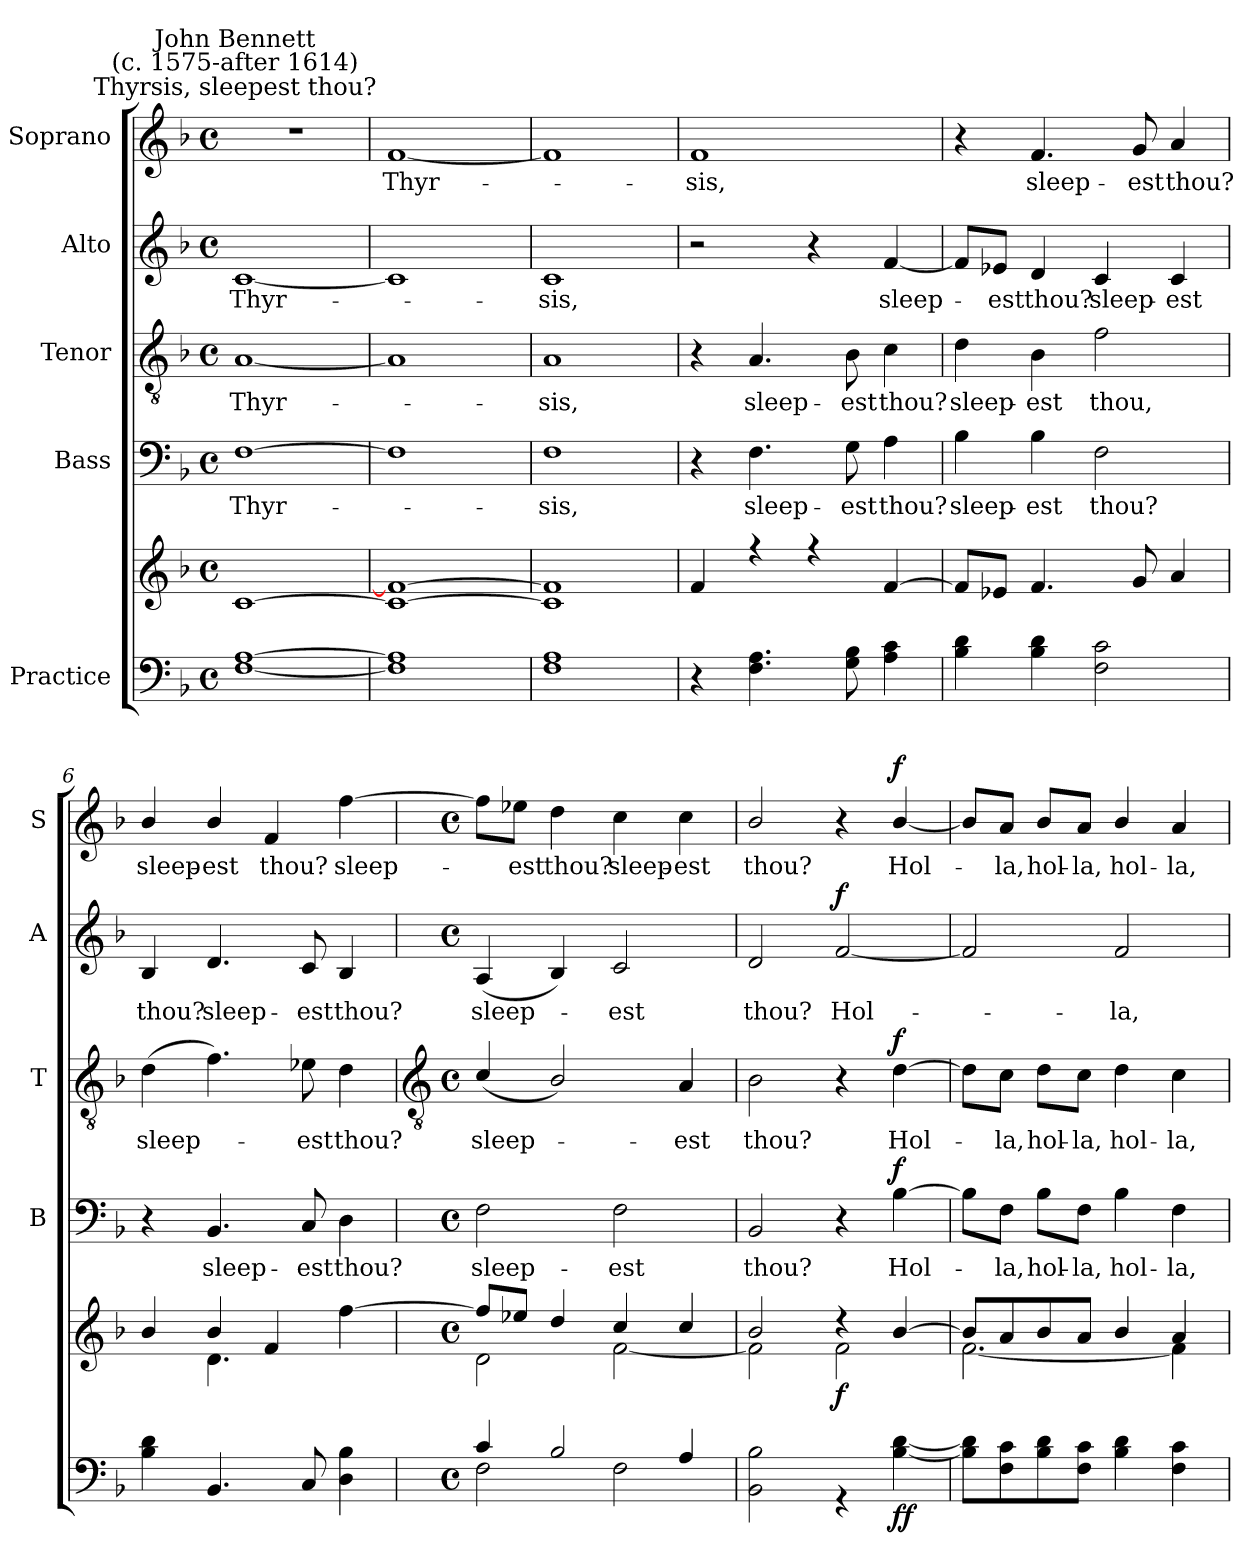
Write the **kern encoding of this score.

**kern	**kern	**dynam	**kern	**text	**dynam	**kern	**text	**dynam	**kern	**text	**dynam	**kern	**text	**dynam
*part5	*part5	*part5	*part4	*part4	*part4	*part3	*part3	*part3	*part2	*part2	*part2	*part1	*part1	*part1
*staff6	*staff5	*staff5/6	*staff4	*staff4	*staff4	*staff3	*staff3	*staff3	*staff2	*staff2	*staff2	*staff1	*staff1	*staff1
*I"Practice	*	*	*I"Bass	*	*	*I"Tenor	*	*	*I"Alto	*	*	*I"Soprano	*	*
*	*	*	*I'B	*	*	*I'T	*	*	*I'A	*	*	*I'S	*	*
*clefF4	*clefG2	*	*clefF4	*	*	*clefGv2	*	*	*clefG2	*	*	*clefG2	*	*
*k[b-]	*k[b-]	*	*k[b-]	*	*	*k[b-]	*	*	*k[b-]	*	*	*k[b-]	*	*
*F:	*F:	*	*F:	*	*	*F:	*	*	*F:	*	*	*F:	*	*
*M4/4	*M4/4	*	*M4/4	*	*	*M4/4	*	*	*M4/4	*	*	*M4/4	*	*
*met(c)	*met(c)	*	*met(c)	*	*	*met(c)	*	*	*met(c)	*	*	*met(c)	*	*
=1	=1	=1	=1	=1	=1	=1	=1	=1	=1	=1	=1	=1	=1	=1
*	*^	*	*	*	*	*	*	*	*	*	*	*	*	*
!	!	!	!	!	!	!	!	!	!	!	!	!	!LO:TX:a:cj:t=Thyrsis, sleepest thou?	!	!
!	!	!	!	!	!	!	!	!	!	!	!	!	!LO:TX:a:cj:t=John Bennett\n(c. 1575-after 1614)	!	!
!	!	!	!	!	!LO:LY:b	!	!	!LO:LY:b	!	!	!LO:LY:b	!	!	!	!
[1F [1A	[1c	1ryy	.	[1F	Thyr-	.	[1A	Thyr-	.	[1c	Thyr-	.	1r	.	.
=2	=2	=2	=2	=2	=2	=2	=2	=2	=2	=2	=2	=2	=2	=2	=2
!	!	!	!	!	!	!	!	!	!	!	!	!	!	!LO:LY:b	!
1F] 1A]	1c_ 1f_	1ryy	.	1F]	.	.	1A]	.	.	1c]	.	.	[1f	Thyr-	.
=3	=3	=3	=3	=3	=3	=3	=3	=3	=3	=3	=3	=3	=3	=3	=3
!	!	!	!	!	!LO:LY:b	!	!	!LO:LY:b	!	!	!LO:LY:b	!	!	!	!
1F 1A	1c] 1f]	1ryy	.	1F	sis,	.	1A	sis,	.	1c	sis,	.	1f]	.	.
=4	=4	=4	=4	=4	=4	=4	=4	=4	=4	=4	=4	=4	=4	=4	=4
!	!	!	!	!	!	!	!	!	!	!	!	!	!	!LO:LY:b	!
4r	4f	1ryy	.	4r	.	.	4r	.	.	2r	.	.	1f	sis,	.
!	!	!	!	!	!LO:LY:b	!	!	!LO:LY:b	!	!	!	!	!	!	!
4.F 4.A	4r	.	.	4.F	sleep-	.	4.A	sleep-	.	.	.	.	.	.	.
.	4r	.	.	.	.	.	.	.	.	4r	.	.	.	.	.
!	!	!	!	!	!LO:LY:b	!	!	!LO:LY:b	!	!	!	!	!	!	!
8G 8B-	.	.	.	8G	-est	.	8B-	-est	.	.	.	.	.	.	.
!	!	!	!	!	!LO:LY:b	!	!	!LO:LY:b	!	!	!LO:LY:b	!	!	!	!
4A 4c	[4f/	.	.	4A	thou?	.	4c	thou?	.	[4f/	sleep-	.	.	.	.
=5	=5	=5	=5	=5	=5	=5	=5	=5	=5	=5	=5	=5	=5	=5	=5
!	!	!	!	!	!LO:LY:b	!	!	!LO:LY:b	!	!	!	!	!	!	!
4B- 4d	8f/L]	1ryy	.	4B-	sleep-	.	4d	sleep-	.	8f/L]	.	.	4r	.	.
!	!	!	!	!	!	!	!	!	!	!	!LO:LY:b	!	!	!	!
.	8e-XJ	.	.	.	.	.	.	.	.	8e-X/J	est	.	.	.	.
!	!	!	!	!	!LO:LY:b	!	!	!LO:LY:b	!	!	!LO:LY:b	!	!	!LO:LY:b	!
4B- 4d	4.f	.	.	4B-	-est	.	4B-	-est	.	4d	thou?	.	4.f	sleep-	.
!	!	!	!	!	!LO:LY:b	!	!	!LO:LY:b	!	!	!LO:LY:b	!	!	!	!
2F 2c	.	.	.	2F	thou?	.	2f	thou,	.	4c	sleep-	.	.	.	.
!	!	!	!	!	!	!	!	!	!	!	!	!	!	!LO:LY:b	!
.	8g	.	.	.	.	.	.	.	.	.	.	.	8g	-est	.
!	!	!	!	!	!	!	!	!	!	!	!LO:LY:b	!	!	!LO:LY:b	!
.	4a	.	.	.	.	.	.	.	.	4c	-est	.	4a	thou?	.
=6	=6	=6	=6	=6	=6	=6	=6	=6	=6	=6	=6	=6	=6	=6	=6
!	!	!	!	!	!	!	!	!LO:LY:b	!	!	!LO:LY:b	!	!	!LO:LY:b	!
4B- 4d	4b-/	4ryy	.	4r	.	.	(>4d	sleep-	.	4B-	thou?	.	4b-/	sleep-	.
!	!	!	!	!	!LO:LY:b	!	!	!	!	!	!LO:LY:b	!	!	!LO:LY:b	!
4.BB-	4b-/	4.d\	.	4.BB-	sleep-	.	4.f)	.	.	4.d	sleep-	.	4b-/	-est	.
!	!	!	!	!	!	!	!	!	!	!	!	!	!	!LO:LY:b	!
.	4f	.	.	.	.	.	.	.	.	.	.	.	4f	thou?	.
!	!	!	!	!	!LO:LY:b	!	!	!LO:LY:b	!	!	!LO:LY:b	!	!	!	!
8C/	.	4.ryy	.	8C	-est	.	8e-X	est	.	8c	-est	.	.	.	.
!	!	!	!	!	!LO:LY:b	!	!	!LO:LY:b	!	!	!LO:LY:b	!	!	!LO:LY:b	!
4D 4B-	[4ff	.	.	4D	thou?	.	4d	thou?	.	4B-	thou?	.	[4ff	sleep-	.
!!LO:LB:g=z
=7	=7	=7	=7	=7	=7	=7	=7	=7	=7	=7	=7	=7	=7	=7	=7
*	*	*	*	*	*	*	*clefGv2	*	*	*	*	*	*	*	*
*M4/4	*M4/4	*	*	*M4/4	*	*	*M4/4	*	*	*M4/4	*	*	*M4/4	*	*
*met(c)	*met(c)	*	*	*met(c)	*	*	*met(c)	*	*	*met(c)	*	*	*met(c)	*	*
*^	*	*	*	*	*	*	*	*	*	*	*	*	*	*	*
!	!	!	!	!	!	!LO:LY:b	!	!	!LO:LY:b	!	!	!LO:LY:b	!	!	!	!
4c/	2F	8ff/L]	2d\	.	2F	sleep-	.	(<4c/	sleep-	.	(<4A	sleep-	.	8ff\L]	.	.
!	!	!	!	!	!	!	!	!	!	!	!	!	!	!	!LO:LY:b	!
.	.	8ee-X\J	.	.	.	.	.	.	.	.	.	.	.	8ee-X\J	est	.
!	!	!	!	!	!	!	!	!	!	!	!	!	!	!	!LO:LY:b	!
2B-/	.	4dd/	.	.	.	.	.	2B-/)	.	.	4B-)	.	.	4dd	thou?	.
!	!	!	!	!	!	!LO:LY:b	!	!	!	!	!	!LO:LY:b	!	!	!LO:LY:b	!
.	2F	4cc/	[2f\	.	2F	-est	.	.	.	.	2c	est	.	4cc	sleep-	.
!	!	!	!	!	!	!	!	!	!LO:LY:b	!	!	!	!	!	!LO:LY:b	!
4A/	.	4cc/	.	.	.	.	.	4A	est	.	.	.	.	4cc	-est	.
=8	=8	=8	=8	=8	=8	=8	=8	=8	=8	=8	=8	=8	=8	=8	=8	=8
!	!	!	!	!	!	!LO:LY:b	!	!	!LO:LY:b	!	!	!LO:LY:b	!	!	!LO:LY:b	!
1ryy	2BB-\ 2B-\	2b-/	2f\]	.	2BB-	thou?	.	2B-	thou?	.	2d	thou?	.	2b-/	thou?	.
!	!	!	!	!LO:DY:b	!	!	!	!	!	!	!	!LO:LY:b	!LO:DY:b	!	!	!
.	4r	4r	2f\	f	4r	.	.	4r	.	.	[2f	Hol-	f	4r	.	.
!	!	!	!	!LO:DY:b=2	!	!LO:LY:b	!	!	!LO:LY:b	!	!	!	!	!	!LO:LY:b	!
!	!	!	!	!LO:DY:n=1:b	!	!	!LO:DY:b	!	!	!LO:DY:b	!	!	!	!	!	!LO:DY:b
.	[4B- [4d	[4b-/	.	f f	[4B-	Hol-	f	[4d	Hol-	f	.	.	.	[4b-/	Hol-	f
=9	=9	=9	=9	=9	=9	=9	=9	=9	=9	=9	=9	=9	=9	=9	=9	=9
1ryy	8B-] 8d]L	8b-/L]	[2.f\	.	8B-\L]	.	.	8d\L]	.	.	2f]	.	.	8b-/L]	.	.
!	!	!	!	!	!	!LO:LY:b	!	!	!LO:LY:b	!	!	!	!	!	!LO:LY:b	!
.	8F 8c	8a/	.	.	8F\J	la,	.	8c\J	la,	.	.	.	.	8a/J	la,	.
!	!	!	!	!	!	!LO:LY:b	!	!	!LO:LY:b	!	!	!	!	!	!LO:LY:b	!
.	8B- 8d	8b-/	.	.	8B-\L	hol-	.	8d\L	hol-	.	.	.	.	8b-/L	hol-	.
!	!	!	!	!	!	!LO:LY:b	!	!	!LO:LY:b	!	!	!	!	!	!LO:LY:b	!
.	8F 8cJ	8a/J	.	.	8F\J	-la,	.	8c\J	-la,	.	.	.	.	8a/J	-la,	.
!	!	!	!	!	!	!LO:LY:b	!	!	!LO:LY:b	!	!	!LO:LY:b	!	!	!LO:LY:b	!
.	4B- 4d	4b-/	.	.	4B-	hol-	.	4d	hol-	.	2f	la,	.	4b-/	hol-	.
!	!	!	!	!	!	!LO:LY:b	!	!	!LO:LY:b	!	!	!	!	!	!LO:LY:b	!
.	4F 4c	4a/	4f\]	.	4F	-la,	.	4c\	-la,	.	.	.	.	4a	-la,	.
*v	*v	*	*	*	*	*	*	*	*	*	*	*	*	*	*	*
*	*v	*v	*	*	*	*	*	*	*	*	*	*	*	*	*
=	=	=	=	=	=	=	=	=	=	=	=	=	=	=
*-	*-	*-	*-	*-	*-	*-	*-	*-	*-	*-	*-	*-	*-	*-
